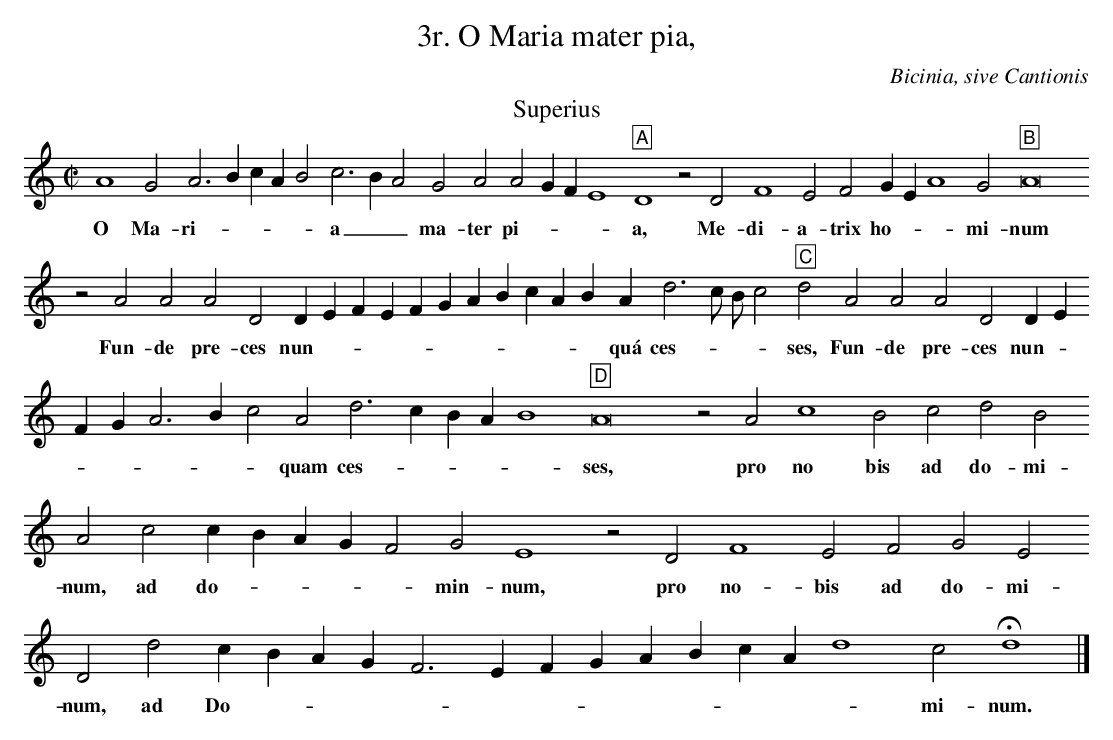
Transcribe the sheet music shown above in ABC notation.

X:1
T:3r. O Maria mater pia,
O: Bicinia, sive Cantionis
M:C|
L:1/4
K:D dorian
T:Superius
A4 G2 A3 B c A B2 c3 B A2 G2 A2 A2 G F E4 "A"D4 z2 D2 F4 E2 F2 G E A4 G2 "B"A8
w: O Ma- ri- - - - - a _ _ ma- ter pi- - - - a, Me- di- a- trix ho- - - mi- num
z2 A2 A2 A2 D2 D E F E F G A B c A B A d3 c/ B/ c2 "C"d2 A2 A2 A2 D2 D E
w: Fun- de pre- ces nun- - - - - - - - - - - quá ces- - - - ses, Fun- de pre- ces nun- -
F G A3 B c2 A2 d3 c B A B4 "D"A8 z2 A2 c4 B2 c2 d2 B2 A2 c2 c B A G F2 G2 E4 z2 D2 F4 E2 F2 G2 E2
w: - - - - - quam ces- - - - - ses,  pro no bis ad do- mi- num, ad do- - - - - min-num, pro no- bis ad do- mi-
D2 d2 c B A G F3 E F G A B c A d4 c2 Hd4 |]
w:num, ad Do- - - - - - - - - - - - - mi- num. *
